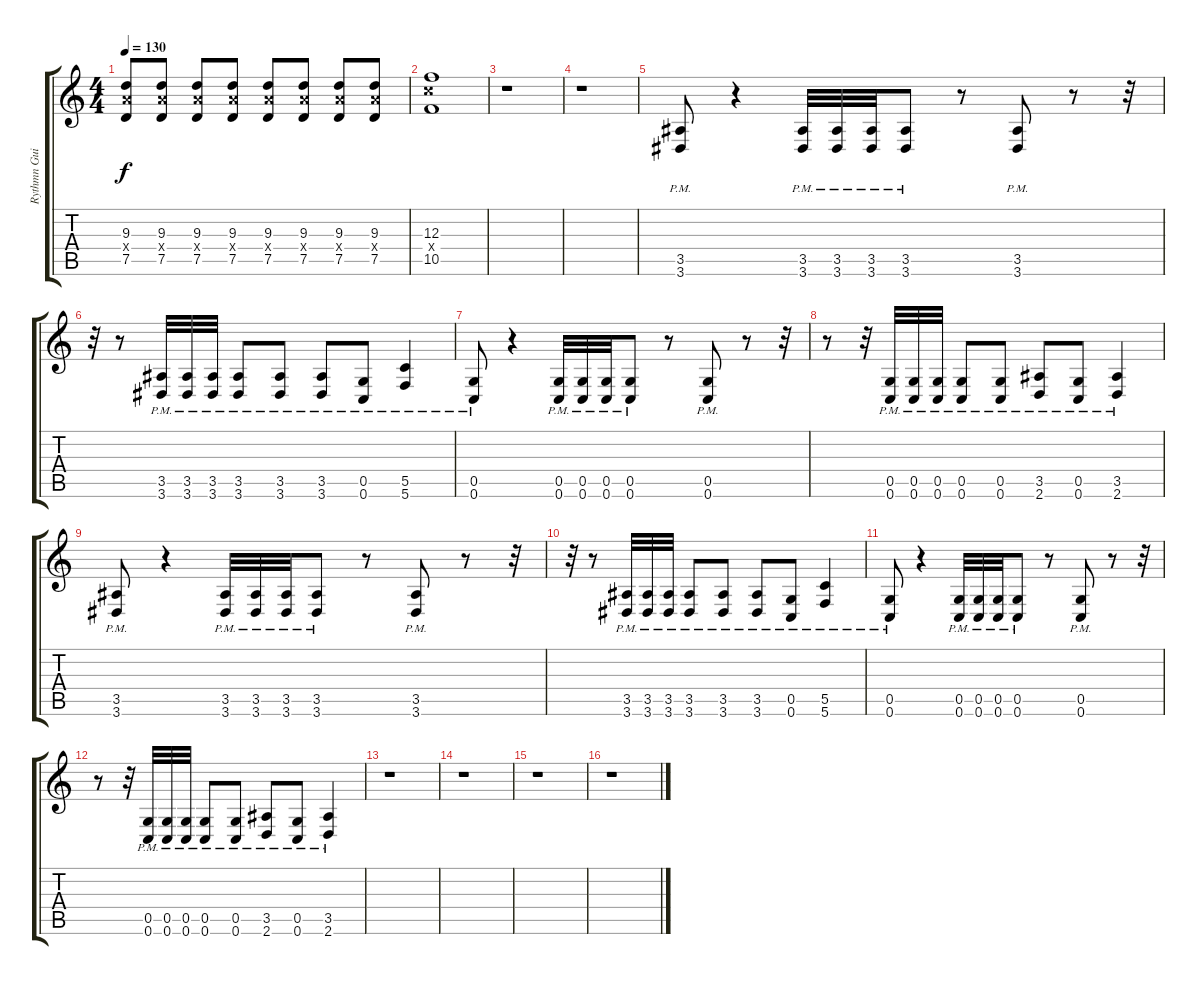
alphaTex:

\track ("Rythmn Guitar" "Rythmn Gui") {instrument distortionguitar}
\staff {score tabs}
\tuning (D4 A3 F3 C3 G2 C2) {hide}
\ts (4 4)
\tempo 130
\clef g2
\ks c
(9.3 9.4{x} 7.5).8{dy f} (9.3 9.4{x} 7.5).8 (9.3 9.4{x} 7.5).8 (9.3 9.4{x} 7.5).8 (9.3 9.4{x} 7.5).8 (9.3 9.4{x} 7.5).8 (9.3 9.4{x} 7.5).8 (9.3 9.4{x} 7.5).8 |
(12.3 12.4{x} 10.5).1 |
r.1 |
r.1 |
(3.5{pm} 3.6{pm}).8 r.4 (3.5{pm} 3.6{pm}).32 (3.5{pm} 3.6{pm}).32 (3.5{pm} 3.6{pm}).32 (3.5{pm} 3.6{pm}).8 r.8 (3.5{pm} 3.6{pm}).8 r.8 r.32 |
r.32 r.8 (3.5{pm} 3.6{pm}).32 (3.5{pm} 3.6{pm}).32 (3.5{pm} 3.6{pm}).32 (3.5{pm} 3.6{pm}).8 (3.5{pm} 3.6{pm}).8 (3.5{pm} 3.6{pm}).8 (0.5{pm} 0.6{pm}).8 (5.5{pm} 5.6{pm}).4 |
(0.5{pm} 0.6{pm}).8 r.4 (0.5{pm} 0.6{pm}).32 (0.5{pm} 0.6{pm}).32 (0.5{pm} 0.6{pm}).32 (0.5{pm} 0.6{pm}).8 r.8 (0.5{pm} 0.6{pm}).8 r.8 r.32 |
r.8 r.32 (0.5{pm} 0.6{pm}).32 (0.5{pm} 0.6{pm}).32 (0.5{pm} 0.6{pm}).32 (0.5{pm} 0.6{pm}).8 (0.5{pm} 0.6{pm}).8 (3.5{pm} 2.6{pm}).8 (0.5{pm} 0.6{pm}).8 (3.5{pm} 2.6{pm}).4 |
(3.5{pm} 3.6{pm}).8 r.4 (3.5{pm} 3.6{pm}).32 (3.5{pm} 3.6{pm}).32 (3.5{pm} 3.6{pm}).32 (3.5{pm} 3.6{pm}).8 r.8 (3.5{pm} 3.6{pm}).8 r.8 r.32 |
r.32 r.8 (3.5{pm} 3.6{pm}).32 (3.5{pm} 3.6{pm}).32 (3.5{pm} 3.6{pm}).32 (3.5{pm} 3.6{pm}).8 (3.5{pm} 3.6{pm}).8 (3.5{pm} 3.6{pm}).8 (0.5{pm} 0.6{pm}).8 (5.5{pm} 5.6{pm}).4 |
(0.5{pm} 0.6{pm}).8 r.4 (0.5{pm} 0.6{pm}).32 (0.5{pm} 0.6{pm}).32 (0.5{pm} 0.6{pm}).32 (0.5{pm} 0.6{pm}).8 r.8 (0.5{pm} 0.6{pm}).8 r.8 r.32 |
r.8 r.32 (0.5{pm} 0.6{pm}).32 (0.5{pm} 0.6{pm}).32 (0.5{pm} 0.6{pm}).32 (0.5{pm} 0.6{pm}).8 (0.5{pm} 0.6{pm}).8 (3.5{pm} 2.6{pm}).8 (0.5{pm} 0.6{pm}).8 (3.5{pm} 2.6{pm}).4 |
r.1 |
r.1 |
r.1 |
r.1
